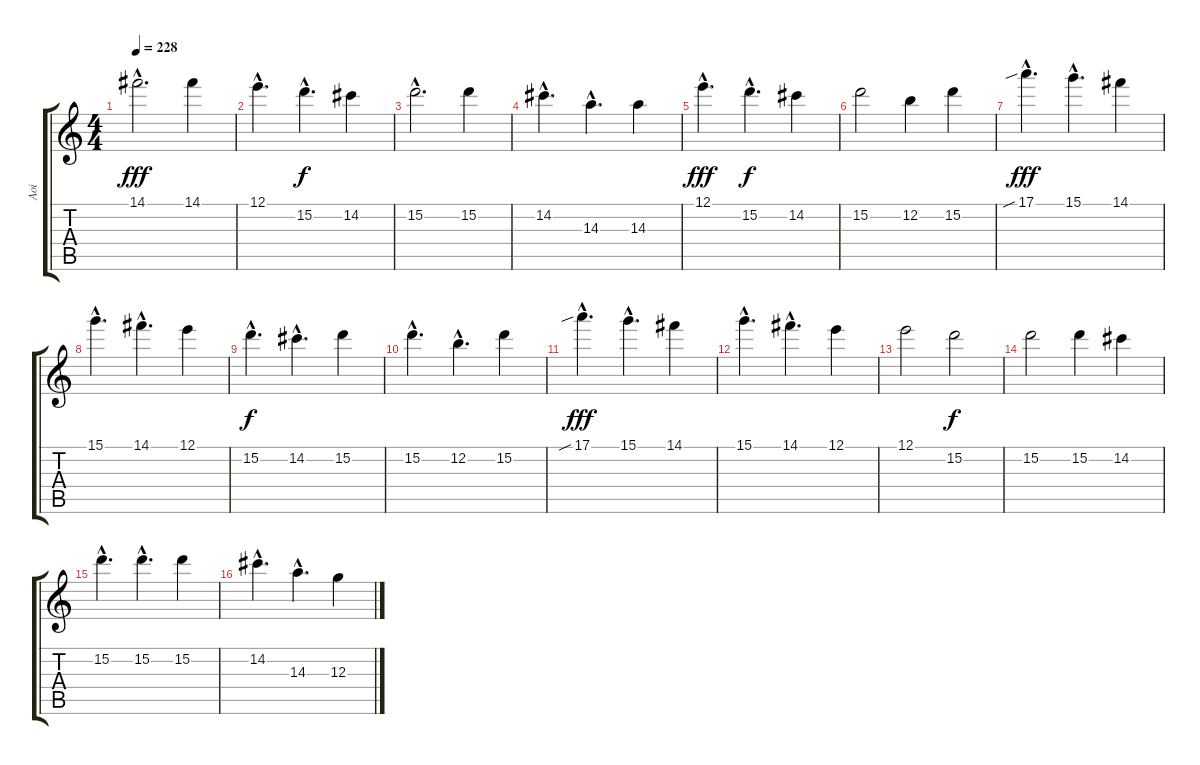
\track ("Aoi" "Aoi") {instrument electricguitarclean}
\staff {score tabs}
\tuning (E4 B3 G3 D3 A2 E2) {hide}
\ts (4 4)
\tempo 228
\clef g2
\ks c
14.1{hac}.2{d dy fff} 14.1.4 |
12.1{hac}.4{d} 15.2{hac}.4{d dy f} 14.2.4 |
15.2{hac}.2{d} 15.2.4 |
14.2{hac}.4{d} 14.3{hac}.4{d} 14.3.4 |
12.1{hac}.4{d dy fff} 15.2{hac}.4{d dy f} 14.2.4 |
15.2.2 12.2.4 15.2.4 |
17.1{sib hac}.4{d dy fff} 15.1{hac}.4{d} 14.1.4 |
15.1{hac}.4{d} 14.1{hac}.4{d} 12.1.4 |
15.2{hac}.4{d dy f} 14.2{hac}.4{d} 15.2.4 |
15.2{hac}.4{d} 12.2{hac}.4{d} 15.2.4 |
17.1{sib hac}.4{d dy fff} 15.1{hac}.4{d} 14.1.4 |
15.1{hac}.4{d} 14.1{hac}.4{d} 12.1.4 |
12.1.2 15.2.2{dy f} |
15.2.2 15.2.4 14.2.4 |
15.2{hac}.4{d} 15.2{hac}.4{d} 15.2.4 |
14.2{hac}.4{d} 14.3{hac}.4{d} 12.3.4
